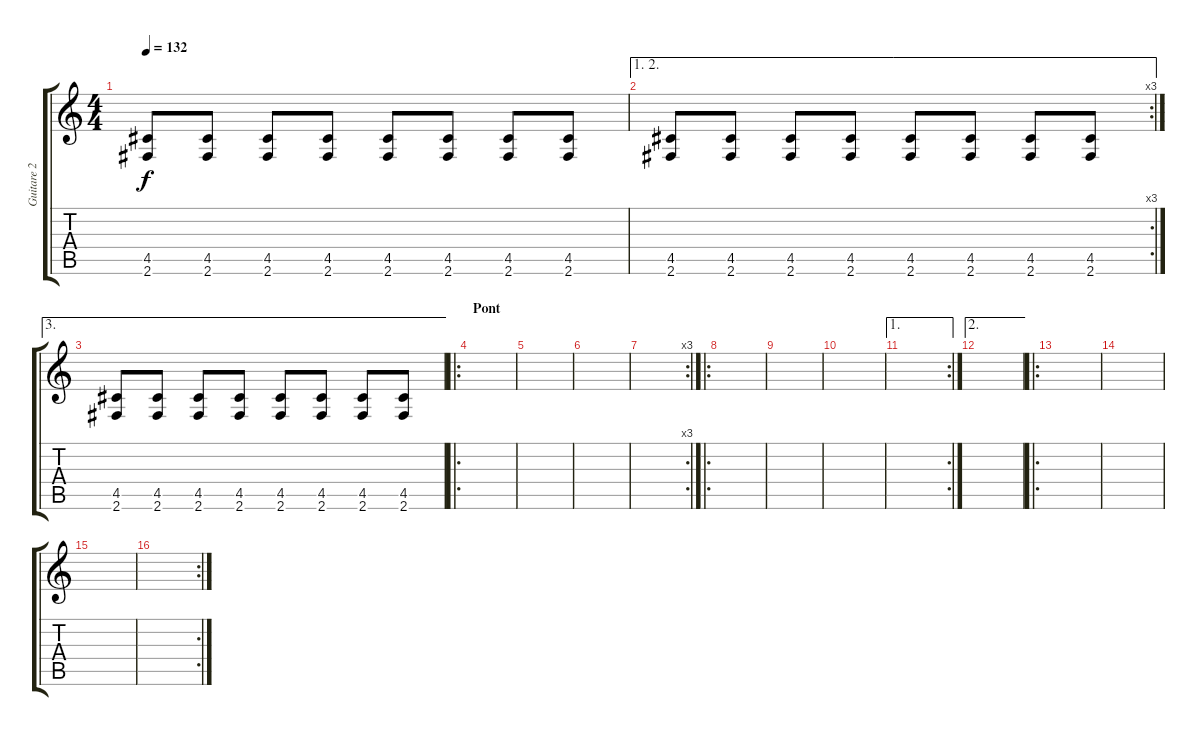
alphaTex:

\track ("Guitare 2" "Guitare 2") {instrument distortionguitar}
\staff {score tabs}
\tuning (E4 B3 G3 D3 A2 E2) {hide}
\ts (4 4)
\tempo 132
\clef g2
\ks c
(4.5 2.6).8{dy f} (4.5 2.6).8 (4.5 2.6).8 (4.5 2.6).8 (4.5 2.6).8 (4.5 2.6).8 (4.5 2.6).8 (4.5 2.6).8 |
\ae (1 2)
\rc 3
(4.5 2.6).8 (4.5 2.6).8 (4.5 2.6).8 (4.5 2.6).8 (4.5 2.6).8 (4.5 2.6).8 (4.5 2.6).8 (4.5 2.6).8 |
\ae 3
(4.5 2.6).8 (4.5 2.6).8 (4.5 2.6).8 (4.5 2.6).8 (4.5 2.6).8 (4.5 2.6).8 (4.5 2.6).8 (4.5 2.6).8 |
\ro
\section ("" "Pont")
|
|
|
\rc 3
|
\ro
|
|
|
\ae 1
\rc 2
|
\ae 2
|
\ro
|
|
|
\rc 2
